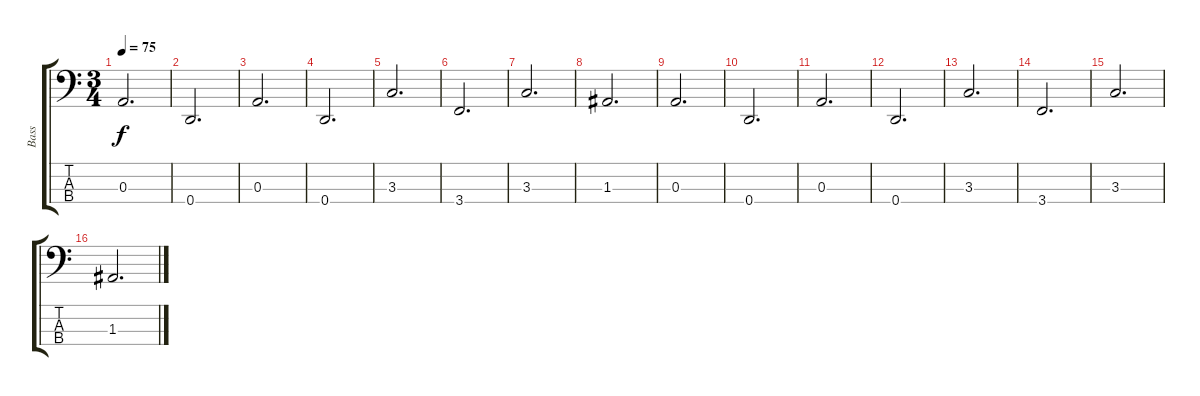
\track ("Bass" "Bass") {instrument electricbassfinger}
\staff {score tabs}
\tuning (G2 D2 A1 D1) {hide}
\ts (3 4)
\tempo 75
\clef f4
\ks c
0.3.2{d dy f} |
0.4.2{d} |
0.3.2{d} |
0.4.2{d} |
3.3.2{d} |
3.4.2{d} |
3.3.2{d} |
1.3.2{d} |
0.3.2{d} |
0.4.2{d} |
0.3.2{d} |
0.4.2{d} |
3.3.2{d} |
3.4.2{d} |
3.3.2{d} |
1.3.2{d}
